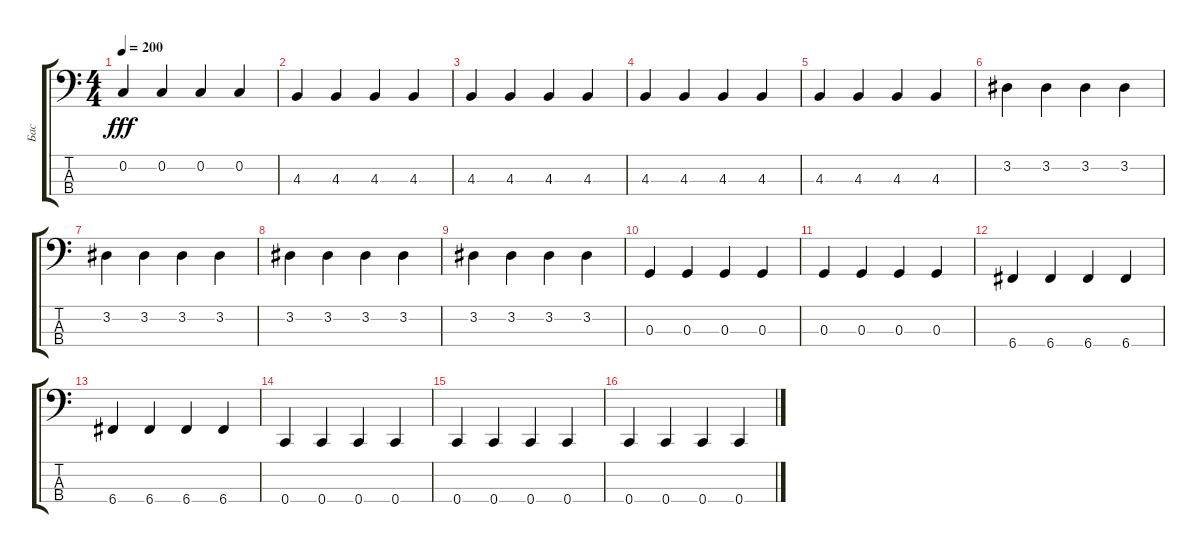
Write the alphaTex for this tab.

\track ("Бас" "Бас") {instrument electricbasspick}
\staff {score tabs}
\tuning (F2 C2 G1 C1) {hide}
\ts (4 4)
\tempo 200
\clef f4
\ks c
0.2.4{dy fff} 0.2.4 0.2.4 0.2.4 |
4.3.4 4.3.4 4.3.4 4.3.4 |
4.3.4 4.3.4 4.3.4 4.3.4 |
4.3.4 4.3.4 4.3.4 4.3.4 |
4.3.4 4.3.4 4.3.4 4.3.4 |
3.2.4 3.2.4 3.2.4 3.2.4 |
3.2.4 3.2.4 3.2.4 3.2.4 |
3.2.4 3.2.4 3.2.4 3.2.4 |
3.2.4 3.2.4 3.2.4 3.2.4 |
0.3.4 0.3.4 0.3.4 0.3.4 |
0.3.4 0.3.4 0.3.4 0.3.4 |
6.4.4 6.4.4 6.4.4 6.4.4 |
6.4.4 6.4.4 6.4.4 6.4.4 |
0.4.4 0.4.4 0.4.4 0.4.4 |
0.4.4 0.4.4 0.4.4 0.4.4 |
0.4.4 0.4.4 0.4.4 0.4.4
